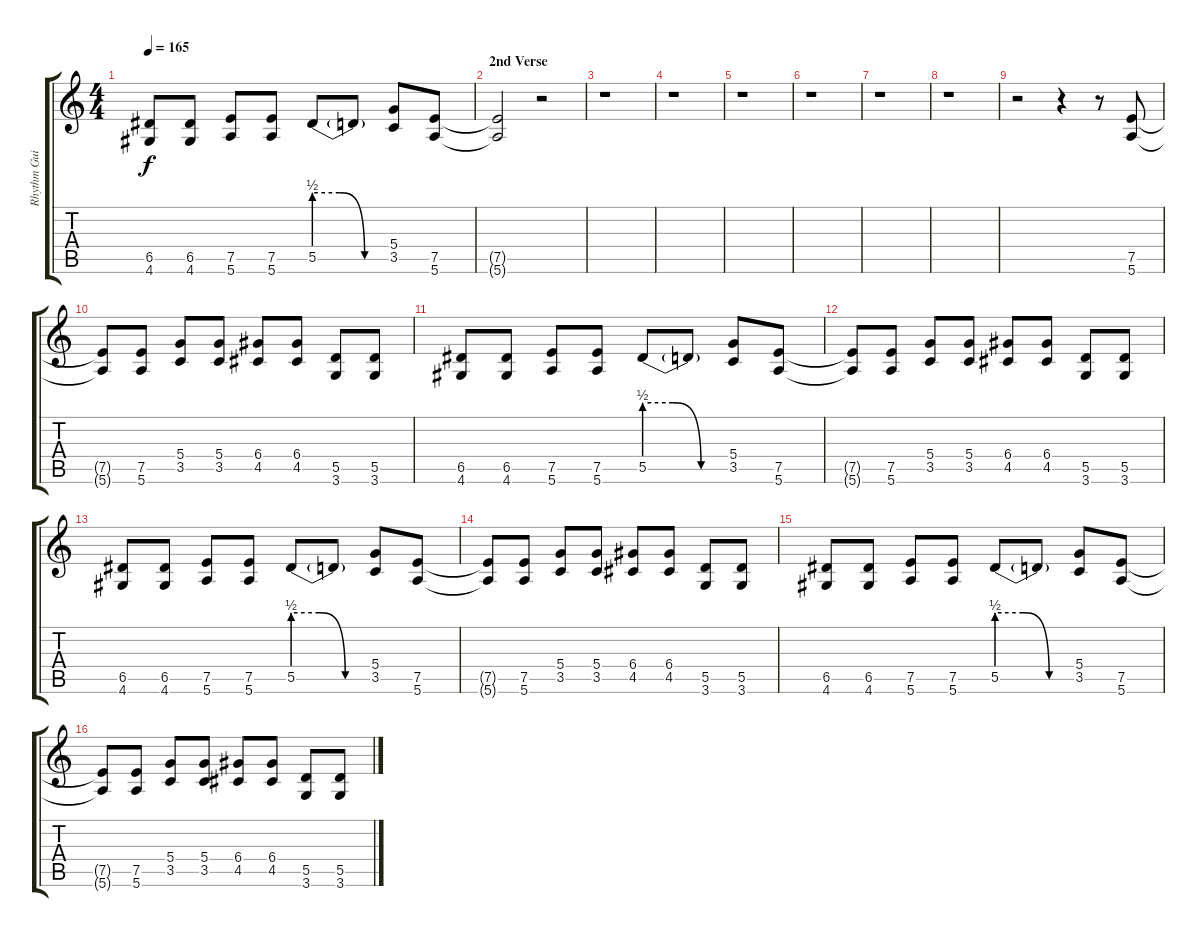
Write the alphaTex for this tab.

\track ("Rhythm Guitar (Dave)" "Rhythm Gui") {instrument overdrivenguitar}
\staff {score tabs}
\tuning (E4 B3 G3 D3 A2 E2) {hide}
\ts (4 4)
\tempo 165
\clef g2
\ks c
(6.5 4.6).8{dy f} (6.5 4.6).8 (7.5 5.6).8 (7.5 5.6).8 5.5{be (custom 0 2 20 2 40 0 60 0)}.8 5.5{t}.8 (5.4 3.5).8 (7.5 5.6).8 |
\section ("" "2nd Verse")
(7.5{t} 5.6{t}).2 r.2 |
r.1 |
r.1 |
r.1 |
r.1 |
r.1 |
r.1 |
r.2 r.4 r.8 (7.5 5.6).8 |
(7.5{t} 5.6{t}).8 (7.5 5.6).8 (5.4 3.5).8 (5.4 3.5).8 (6.4 4.5).8 (6.4 4.5).8 (5.5 3.6).8 (5.5 3.6).8 |
(6.5 4.6).8 (6.5 4.6).8 (7.5 5.6).8 (7.5 5.6).8 5.5{be (custom 0 2 20 2 40 0 60 0)}.8 5.5{t}.8 (5.4 3.5).8 (7.5 5.6).8 |
(7.5{t} 5.6{t}).8 (7.5 5.6).8 (5.4 3.5).8 (5.4 3.5).8 (6.4 4.5).8 (6.4 4.5).8 (5.5 3.6).8 (5.5 3.6).8 |
(6.5 4.6).8 (6.5 4.6).8 (7.5 5.6).8 (7.5 5.6).8 5.5{be (custom 0 2 20 2 40 0 60 0)}.8 5.5{t}.8 (5.4 3.5).8 (7.5 5.6).8 |
(7.5{t} 5.6{t}).8 (7.5 5.6).8 (5.4 3.5).8 (5.4 3.5).8 (6.4 4.5).8 (6.4 4.5).8 (5.5 3.6).8 (5.5 3.6).8 |
(6.5 4.6).8 (6.5 4.6).8 (7.5 5.6).8 (7.5 5.6).8 5.5{be (custom 0 2 20 2 40 0 60 0)}.8 5.5{t}.8 (5.4 3.5).8 (7.5 5.6).8 |
(7.5{t} 5.6{t}).8 (7.5 5.6).8 (5.4 3.5).8 (5.4 3.5).8 (6.4 4.5).8 (6.4 4.5).8 (5.5 3.6).8 (5.5 3.6).8
